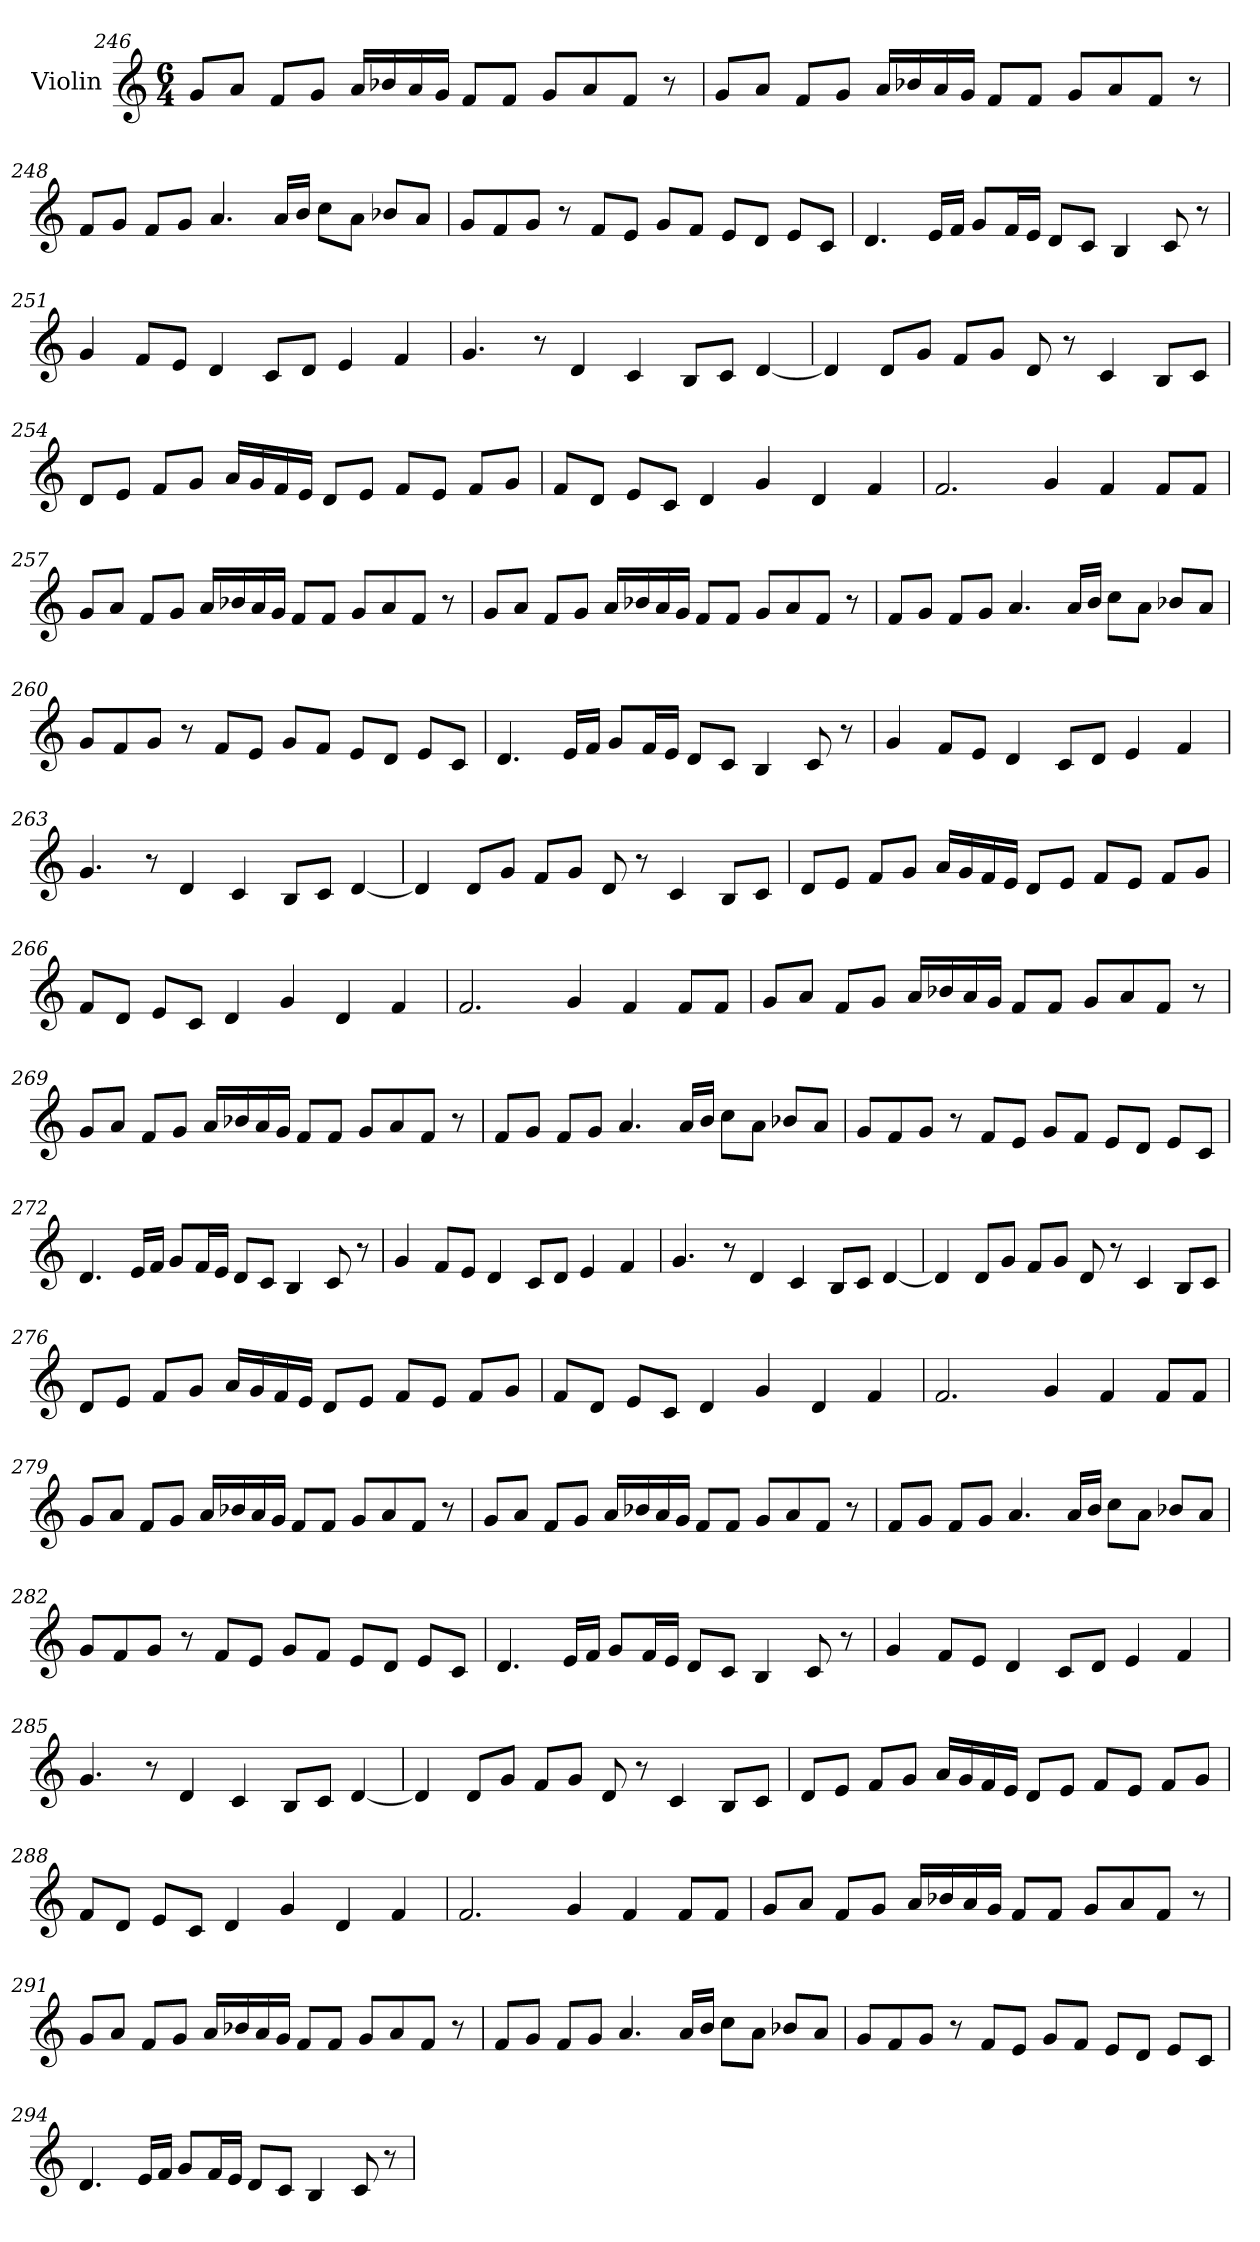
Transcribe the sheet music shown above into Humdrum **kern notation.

**kern
*part1
*staff1
*I"Violin
*clefG2
*k[]
*M6/4
=246
8g/L
8a/J
8f/L
8g/J
16a/LL
16b-X/
16a/
16g/JJ
8f/L
8f/J
8g/L
8a/
8f/J
8r
!!LO:LB:g=z
=247
8g/L
8a/J
8f/L
8g/J
16a/LL
16b-X/
16a/
16g/JJ
8f/L
8f/J
8g/L
8a/
8f/J
8r
=248
8f/L
8g/J
8f/L
8g/J
4.a/
16a/LL
16b/JJ
8cc\L
8a\J
8b-X/L
8a/J
=249
8g/L
8f/
8g/J
8r
8f/L
8e/J
8g/L
8f/J
8e/L
8d/J
8e/L
8c/J
!!LO:LB:g=z
=250
4.d/
16e/LL
16f/JJ
8g/L
16f/L
16e/JJ
8d/L
8c/J
4B/
8c/
8r
=251
4g/
8f/L
8e/J
4d/
8c/L
8d/J
4e/
4f/
=252
4.g/
8r
4d/
4c/
8B/L
8c/J
[4d/
!!LO:PB:g=z
=253
4d/]
8d/L
8g/J
8f/L
8g/J
8d/
8r
4c/
8B/L
8c/J
=254
8d/L
8e/J
8f/L
8g/J
16a/LL
16g/
16f/
16e/JJ
8d/L
8e/J
8f/L
8e/J
8f/L
8g/J
=255
8f/L
8d/J
8e/L
8c/J
4d/
4g/
4d/
4f/
!!LO:LB:g=z
=256
2.f/
4g/
4f/
8f/L
8f/J
=257
8g/L
8a/J
8f/L
8g/J
16a/LL
16b-X/
16a/
16g/JJ
8f/L
8f/J
8g/L
8a/
8f/J
8r
=258
8g/L
8a/J
8f/L
8g/J
16a/LL
16b-X/
16a/
16g/JJ
8f/L
8f/J
8g/L
8a/
8f/J
8r
!!LO:LB:g=z
=259
8f/L
8g/J
8f/L
8g/J
4.a/
16a/LL
16b/JJ
8cc\L
8a\J
8b-X/L
8a/J
=260
8g/L
8f/
8g/J
8r
8f/L
8e/J
8g/L
8f/J
8e/L
8d/J
8e/L
8c/J
=261
4.d/
16e/LL
16f/JJ
8g/L
16f/L
16e/JJ
8d/L
8c/J
4B/
8c/
8r
!!LO:LB:g=z
=262
4g/
8f/L
8e/J
4d/
8c/L
8d/J
4e/
4f/
=263
4.g/
8r
4d/
4c/
8B/L
8c/J
[4d/
=264
4d/]
8d/L
8g/J
8f/L
8g/J
8d/
8r
4c/
8B/L
8c/J
!!LO:LB:g=z
=265
8d/L
8e/J
8f/L
8g/J
16a/LL
16g/
16f/
16e/JJ
8d/L
8e/J
8f/L
8e/J
8f/L
8g/J
=266
8f/L
8d/J
8e/L
8c/J
4d/
4g/
4d/
4f/
=267
2.f/
4g/
4f/
8f/L
8f/J
!!LO:LB:g=z
=268
8g/L
8a/J
8f/L
8g/J
16a/LL
16b-X/
16a/
16g/JJ
8f/L
8f/J
8g/L
8a/
8f/J
8r
=269
8g/L
8a/J
8f/L
8g/J
16a/LL
16b-X/
16a/
16g/JJ
8f/L
8f/J
8g/L
8a/
8f/J
8r
=270
8f/L
8g/J
8f/L
8g/J
4.a/
16a/LL
16b/JJ
8cc\L
8a\J
8b-X/L
8a/J
!!LO:LB:g=z
=271
8g/L
8f/
8g/J
8r
8f/L
8e/J
8g/L
8f/J
8e/L
8d/J
8e/L
8c/J
=272
4.d/
16e/LL
16f/JJ
8g/L
16f/L
16e/JJ
8d/L
8c/J
4B/
8c/
8r
=273
4g/
8f/L
8e/J
4d/
8c/L
8d/J
4e/
4f/
!!LO:LB:g=z
=274
4.g/
8r
4d/
4c/
8B/L
8c/J
[4d/
=275
4d/]
8d/L
8g/J
8f/L
8g/J
8d/
8r
4c/
8B/L
8c/J
=276
8d/L
8e/J
8f/L
8g/J
16a/LL
16g/
16f/
16e/JJ
8d/L
8e/J
8f/L
8e/J
8f/L
8g/J
!!LO:PB:g=z
=277
8f/L
8d/J
8e/L
8c/J
4d/
4g/
4d/
4f/
=278
2.f/
4g/
4f/
8f/L
8f/J
=279
8g/L
8a/J
8f/L
8g/J
16a/LL
16b-X/
16a/
16g/JJ
8f/L
8f/J
8g/L
8a/
8f/J
8r
!!LO:LB:g=z
=280
8g/L
8a/J
8f/L
8g/J
16a/LL
16b-X/
16a/
16g/JJ
8f/L
8f/J
8g/L
8a/
8f/J
8r
=281
8f/L
8g/J
8f/L
8g/J
4.a/
16a/LL
16b/JJ
8cc\L
8a\J
8b-X/L
8a/J
=282
8g/L
8f/
8g/J
8r
8f/L
8e/J
8g/L
8f/J
8e/L
8d/J
8e/L
8c/J
!!LO:LB:g=z
=283
4.d/
16e/LL
16f/JJ
8g/L
16f/L
16e/JJ
8d/L
8c/J
4B/
8c/
8r
=284
4g/
8f/L
8e/J
4d/
8c/L
8d/J
4e/
4f/
=285
4.g/
8r
4d/
4c/
8B/L
8c/J
[4d/
!!LO:LB:g=z
=286
4d/]
8d/L
8g/J
8f/L
8g/J
8d/
8r
4c/
8B/L
8c/J
=287
8d/L
8e/J
8f/L
8g/J
16a/LL
16g/
16f/
16e/JJ
8d/L
8e/J
8f/L
8e/J
8f/L
8g/J
=288
8f/L
8d/J
8e/L
8c/J
4d/
4g/
4d/
4f/
!!LO:LB:g=z
=289
2.f/
4g/
4f/
8f/L
8f/J
=290
8g/L
8a/J
8f/L
8g/J
16a/LL
16b-X/
16a/
16g/JJ
8f/L
8f/J
8g/L
8a/
8f/J
8r
=291
8g/L
8a/J
8f/L
8g/J
16a/LL
16b-X/
16a/
16g/JJ
8f/L
8f/J
8g/L
8a/
8f/J
8r
!!LO:LB:g=z
=292
8f/L
8g/J
8f/L
8g/J
4.a/
16a/LL
16b/JJ
8cc\L
8a\J
8b-X/L
8a/J
=293
8g/L
8f/
8g/J
8r
8f/L
8e/J
8g/L
8f/J
8e/L
8d/J
8e/L
8c/J
=294
4.d/
16e/LL
16f/JJ
8g/L
16f/L
16e/JJ
8d/L
8c/J
4B/
8c/
8r
=
*-
